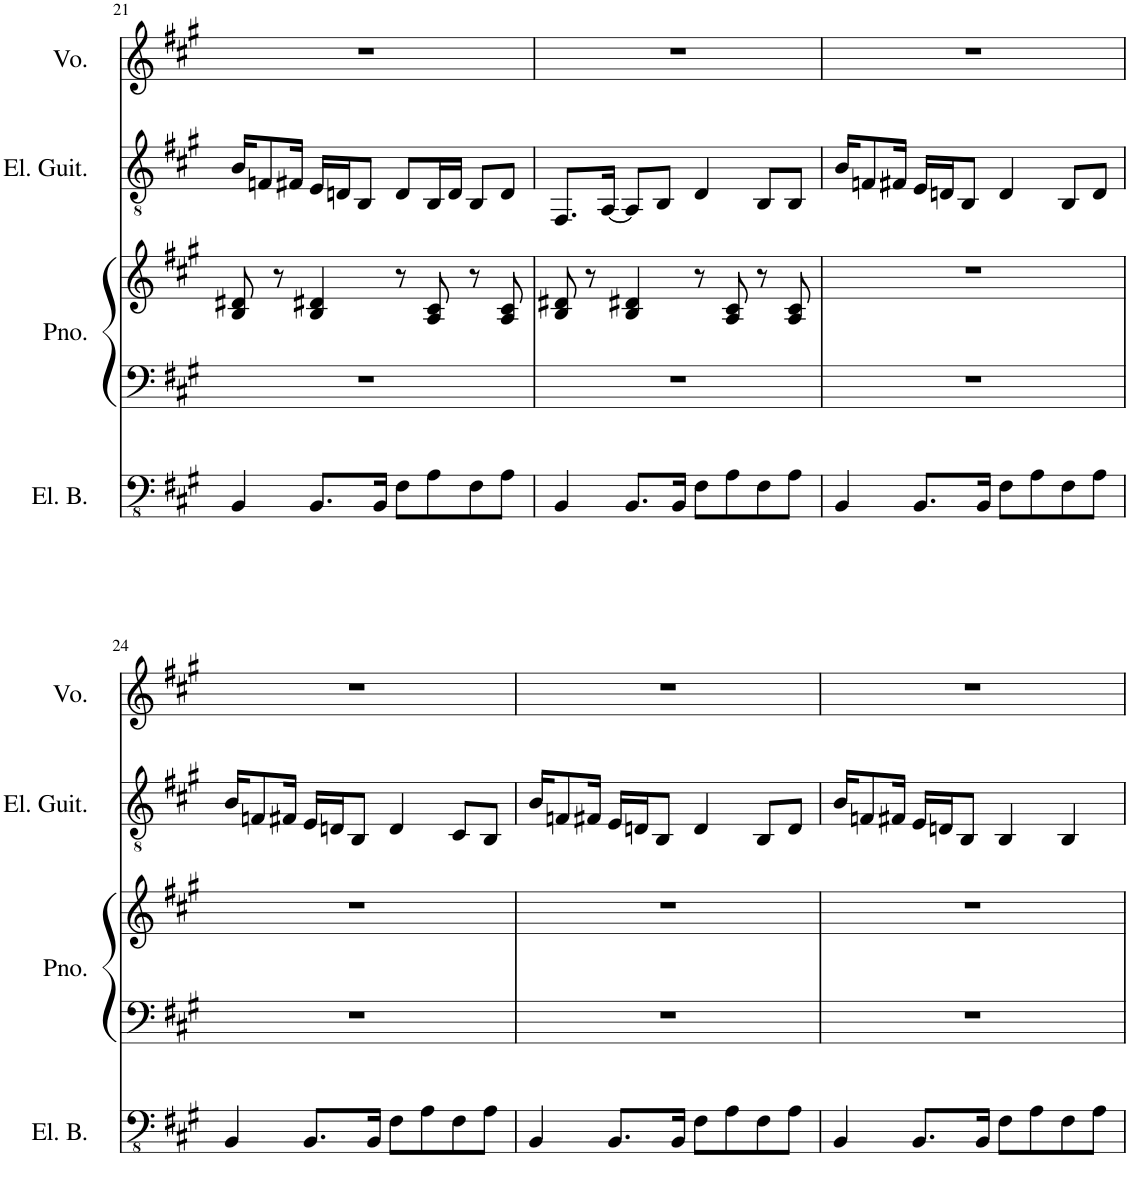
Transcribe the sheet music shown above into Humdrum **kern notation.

**kern	**kern	**kern	**kern	**kern
*part4	*part3	*part3	*part2	*part1
*staff5	*staff4	*staff3	*staff2	*staff1
*I"Electric Bass	*I"Piano	*	*I"Electric Guitar	*I"Voice
*I'El. B.	*I'Pno.	*	*I'El. Guit.	*I'Vo.
!!LO:PB:g=z
*clefFv4	*clefF4	*clefG2	*clefGv2	*clefG2
*k[f#c#g#]	*k[f#c#g#]	*k[f#c#g#]	*k[f#c#g#]	*k[f#c#g#]
*M4/4	*M4/4	*M4/4	*M4/4	*M4/4
=21	=21	=21	=21	=21
4BBB/	1r	8B/ 8d#X/	16B/KL	1r
.	.	.	8Fn/	.
.	.	8r	.	.
.	.	.	16F#X/Jk	.
8.BBB/L	.	4B/ 4d#X/	16E/LL	.
.	.	.	16Dn/J	.
.	.	.	8BB/J	.
16BBB/Jk	.	.	.	.
8FF#\L	.	8r	8D/L	.
8AA\	.	8A/ 8c#/	16BB/L	.
.	.	.	16D/JJ	.
8FF#\	.	8r	8BB/L	.
8AA\J	.	8A/ 8c#/	8D/J	.
=22	=22	=22	=22	=22
4BBB/	1r	8B/ 8d#X/	8.FF#/L	1r
.	.	8r	.	.
.	.	.	[16AA/Jk	.
8.BBB/L	.	4B/ 4d#X/	8AA/L]	.
.	.	.	8BB/J	.
16BBB/Jk	.	.	.	.
8FF#\L	.	8r	4D/	.
8AA\	.	8A/ 8c#/	.	.
8FF#\	.	8r	8BB/L	.
8AA\J	.	8A/ 8c#/	8BB/J	.
=23	=23	=23	=23	=23
4BBB/	1r	1r	16B/KL	1r
.	.	.	8Fn/	.
.	.	.	16F#X/Jk	.
8.BBB/L	.	.	16E/LL	.
.	.	.	16Dn/J	.
.	.	.	8BB/J	.
16BBB/Jk	.	.	.	.
8FF#\L	.	.	4D/	.
8AA\	.	.	.	.
8FF#\	.	.	8BB/L	.
8AA\J	.	.	8D/J	.
!!LO:LB:g=z
=24	=24	=24	=24	=24
4BBB/	1r	1r	16B/KL	1r
.	.	.	8Fn/	.
.	.	.	16F#X/Jk	.
8.BBB/L	.	.	16E/LL	.
.	.	.	16Dn/J	.
.	.	.	8BB/J	.
16BBB/Jk	.	.	.	.
8FF#\L	.	.	4D/	.
8AA\	.	.	.	.
8FF#\	.	.	8C#/L	.
8AA\J	.	.	8BB/J	.
=25	=25	=25	=25	=25
4BBB/	1r	1r	16B/KL	1r
.	.	.	8Fn/	.
.	.	.	16F#X/Jk	.
8.BBB/L	.	.	16E/LL	.
.	.	.	16Dn/J	.
.	.	.	8BB/J	.
16BBB/Jk	.	.	.	.
8FF#\L	.	.	4D/	.
8AA\	.	.	.	.
8FF#\	.	.	8BB/L	.
8AA\J	.	.	8D/J	.
=26	=26	=26	=26	=26
4BBB/	1r	1r	16B/KL	1r
.	.	.	8Fn/	.
.	.	.	16F#X/Jk	.
8.BBB/L	.	.	16E/LL	.
.	.	.	16Dn/J	.
.	.	.	8BB/J	.
16BBB/Jk	.	.	.	.
8FF#\L	.	.	4BB/	.
8AA\	.	.	.	.
8FF#\	.	.	4BB/	.
8AA\J	.	.	.	.
=	=	=	=	=
*-	*-	*-	*-	*-
